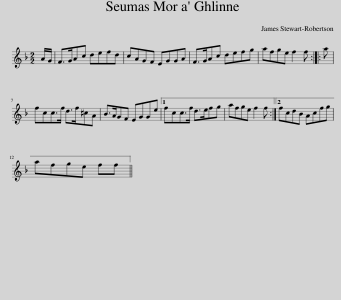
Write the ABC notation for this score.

X:1
L:1/8
M:2/2
I:linebreak $
K:F
V:1 treble
V:1
 A/G/ | F>GAc defd | cAGF EGGA | F>GAc defg | afge f2 f :: %5
 a |$ fcc>f d>f^cA | B>AGF EGGe |1 fcc>f d>efg | afge f2 f :|2 %10
 fcdB Acfg |$ afge ff || %12
